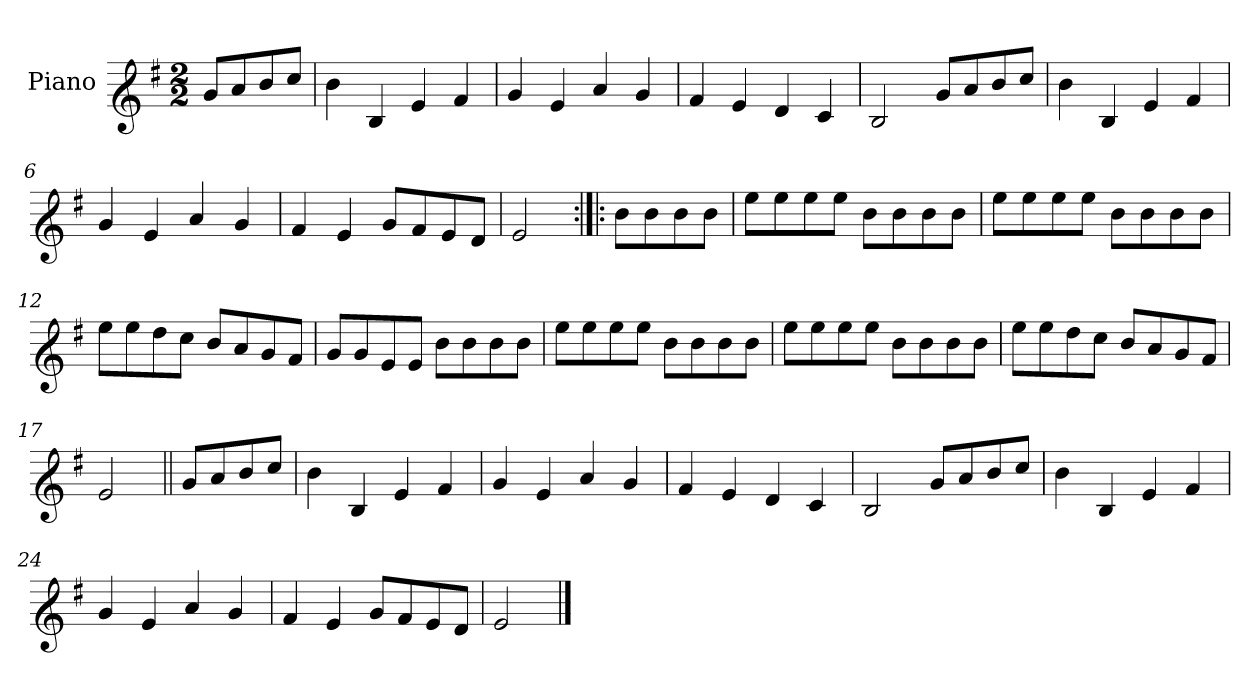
**kern
*part1
*staff1
*I"Piano
*I'Pno.
*clefG1
*k[f#]
*M2/2
=
8b/L
8cc/
8dd/
8ee/J
=1
4dd\
4d/
4g/
4a/
=2
4b/
4g/
4cc/
4b/
=3
4a/
4g/
4f#/
4e/
=4
2d/
8b/L
8cc/
8dd/
8ee/J
=5
4dd\
4d/
4g/
4a/
=6
4b/
4g/
4cc/
4b/
=7
4a/
4g/
8b/L
8a/
8g/
8f#/J
=8
2g/
=9:|!|:
8dd\L
8dd\
8dd\
8dd\J
=10
8gg\L
8gg\
8gg\
8gg\J
8dd\L
8dd\
8dd\
8dd\J
=11
8gg\L
8gg\
8gg\
8gg\J
8dd\L
8dd\
8dd\
8dd\J
=12
8gg\L
8gg\
8ff#\
8ee\J
8dd/L
8cc/
8b/
8a/J
=13
8b/L
8b/
8g/
8g/J
8dd\L
8dd\
8dd\
8dd\J
=14
8gg\L
8gg\
8gg\
8gg\J
8dd\L
8dd\
8dd\
8dd\J
=15
8gg\L
8gg\
8gg\
8gg\J
8dd\L
8dd\
8dd\
8dd\J
=16
8gg\L
8gg\
8ff#\
8ee\J
8dd/L
8cc/
8b/
8a/J
=17
2g/
=18||
8b/L
8cc/
8dd/
8ee/J
=19
4dd\
4d/
4g/
4a/
=20
4b/
4g/
4cc/
4b/
=21
4a/
4g/
4f#/
4e/
=22
2d/
8b/L
8cc/
8dd/
8ee/J
=23
4dd\
4d/
4g/
4a/
=24
4b/
4g/
4cc/
4b/
=25
4a/
4g/
8b/L
8a/
8g/
8f#/J
=26
2g/
==
*-
